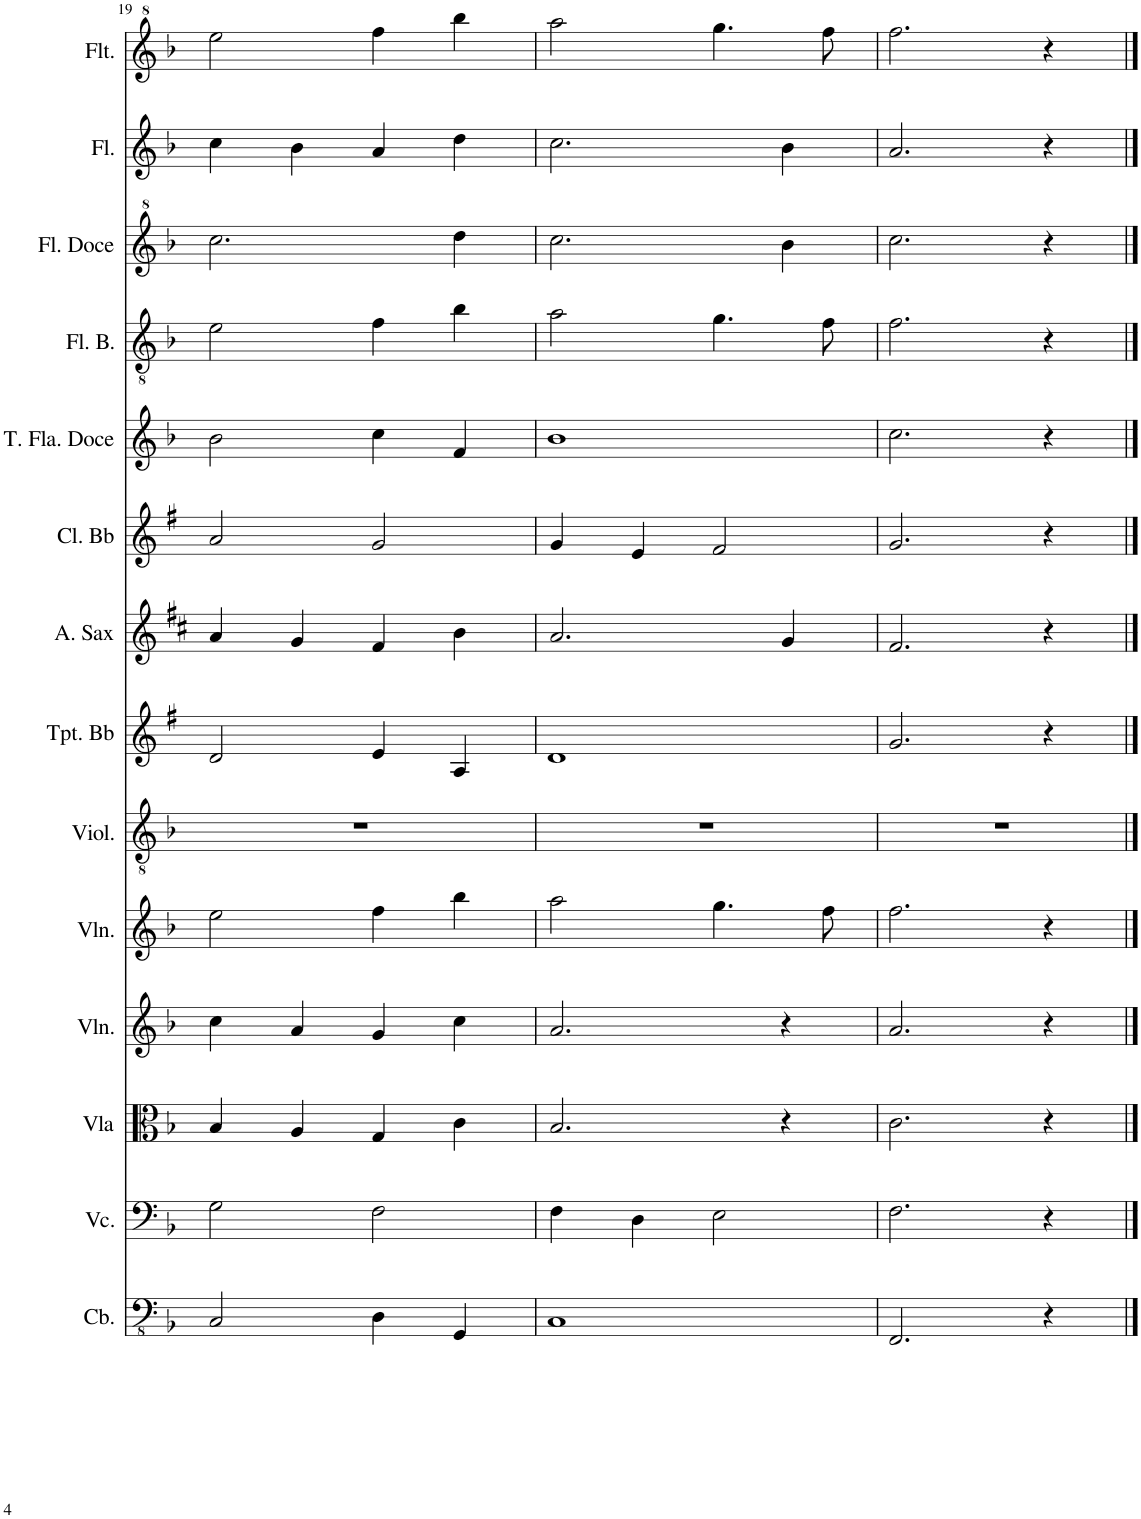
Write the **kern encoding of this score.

**kern	**kern	**kern	**kern	**kern	**kern	**kern	**kern	**kern	**kern	**kern	**kern	**kern	**kern
*part14	*part13	*part12	*part11	*part10	*part9	*part8	*part7	*part6	*part5	*part4	*part3	*part2	*part1
*staff14	*staff13	*staff12	*staff11	*staff10	*staff9	*staff8	*staff7	*staff6	*staff5	*staff4	*staff3	*staff2	*staff1
*I"Contrabaixo	*I"Violoncelo	*I"Viola	*I"Violino	*I"Violino	*I"Violão	*I"Trompete Bb	*I"Saxofone Alto	*I"Clarineta Bb	*I"Flauta doce Tenor	*I"Flauta Baixo	*I"Flauta Doce	*I"Flauta	*I"Flautim
*I'Cb.	*I'Vc.	*I'Vla	*I'Vln.	*I'Vln.	*I'Viol.	*I'Tpt. Bb	*	*I'Cl. Bb	*	*I'Fl. B.	*I'Fl. Doce	*I'Fl.	*I'Flt.
!!LO:PB:g=z
*clefFv4	*clefF4	*clefC3	*clefG2	*clefG2	*clefGv2	*clefG2	*clefG2	*clefG2	*clefG2	*clefGv2	*clefG^2	*clefG2	*clefG^2
*Trd7c12	*	*	*	*	*	*Trd1c2	*Trd5c9	*Trd1c2	*	*	*	*	*Trd-7c-12
*k[b-]	*k[b-]	*k[b-]	*k[b-]	*k[b-]	*k[b-]	*k[f#]	*k[f#c#]	*k[f#]	*k[b-]	*k[b-]	*k[b-]	*k[b-]	*k[b-]
*M4/4	*M4/4	*M4/4	*M4/4	*M4/4	*M4/4	*M4/4	*M4/4	*M4/4	*M4/4	*M4/4	*M4/4	*M4/4	*M4/4
*met(c)	*met(c)	*met(c)	*met(c)	*met(c)	*met(c)	*met(c)	*met(c)	*met(c)	*met(c)	*met(c)	*met(c)	*met(c)	*met(c)
=19	=19	=19	=19	=19	=19	=19	=19	=19	=19	=19	=19	=19	=19
2CC/	2G\	4B-/	4cc\	2ee\	1r	2d/	4a/	2a/	2b-\	2e\	2.ccc\	4cc\	2eee\
.	.	4A/	4a/	.	.	.	4g/	.	.	.	.	4b-\	.
4DD\	2F\	4G/	4g/	4ff\	.	4e/	4f#/	2g/	4cc\	4f\	.	4a/	4fff\
4GGG/	.	4c\	4cc\	4bb-\	.	4A/	4b\	.	4f/	4b-\	4ddd\	4dd\	4bbb-\
=20	=20	=20	=20	=20	=20	=20	=20	=20	=20	=20	=20	=20	=20
1CC	4F\	2.B-/	2.a/	2aa\	1r	1d	2.a/	4g/	1b-	2a\	2.ccc\	2.cc\	2aaa\
.	4D\	.	.	.	.	.	.	4e/	.	.	.	.	.
.	2E\	.	.	4.gg\	.	.	.	2f#/	.	4.g\	.	.	4.ggg\
.	.	4r	4r	.	.	.	4g/	.	.	.	4bb-\	4b-\	.
.	.	.	.	8ff\	.	.	.	.	.	8f\	.	.	8fff\
=21	=21	=21	=21	=21	=21	=21	=21	=21	=21	=21	=21	=21	=21
2.FFF/	2.F\	2.c\	2.a/	2.ff\	1r	2.g/	2.f#/	2.g/	2.cc\	2.f\	2.ccc\	2.a/	2.fff\
4r	4r	4r	4r	4r	.	4r	4r	4r	4r	4r	4r	4r	4r
==	==	==	==	==	==	==	==	==	==	==	==	==	==
*-	*-	*-	*-	*-	*-	*-	*-	*-	*-	*-	*-	*-	*-
